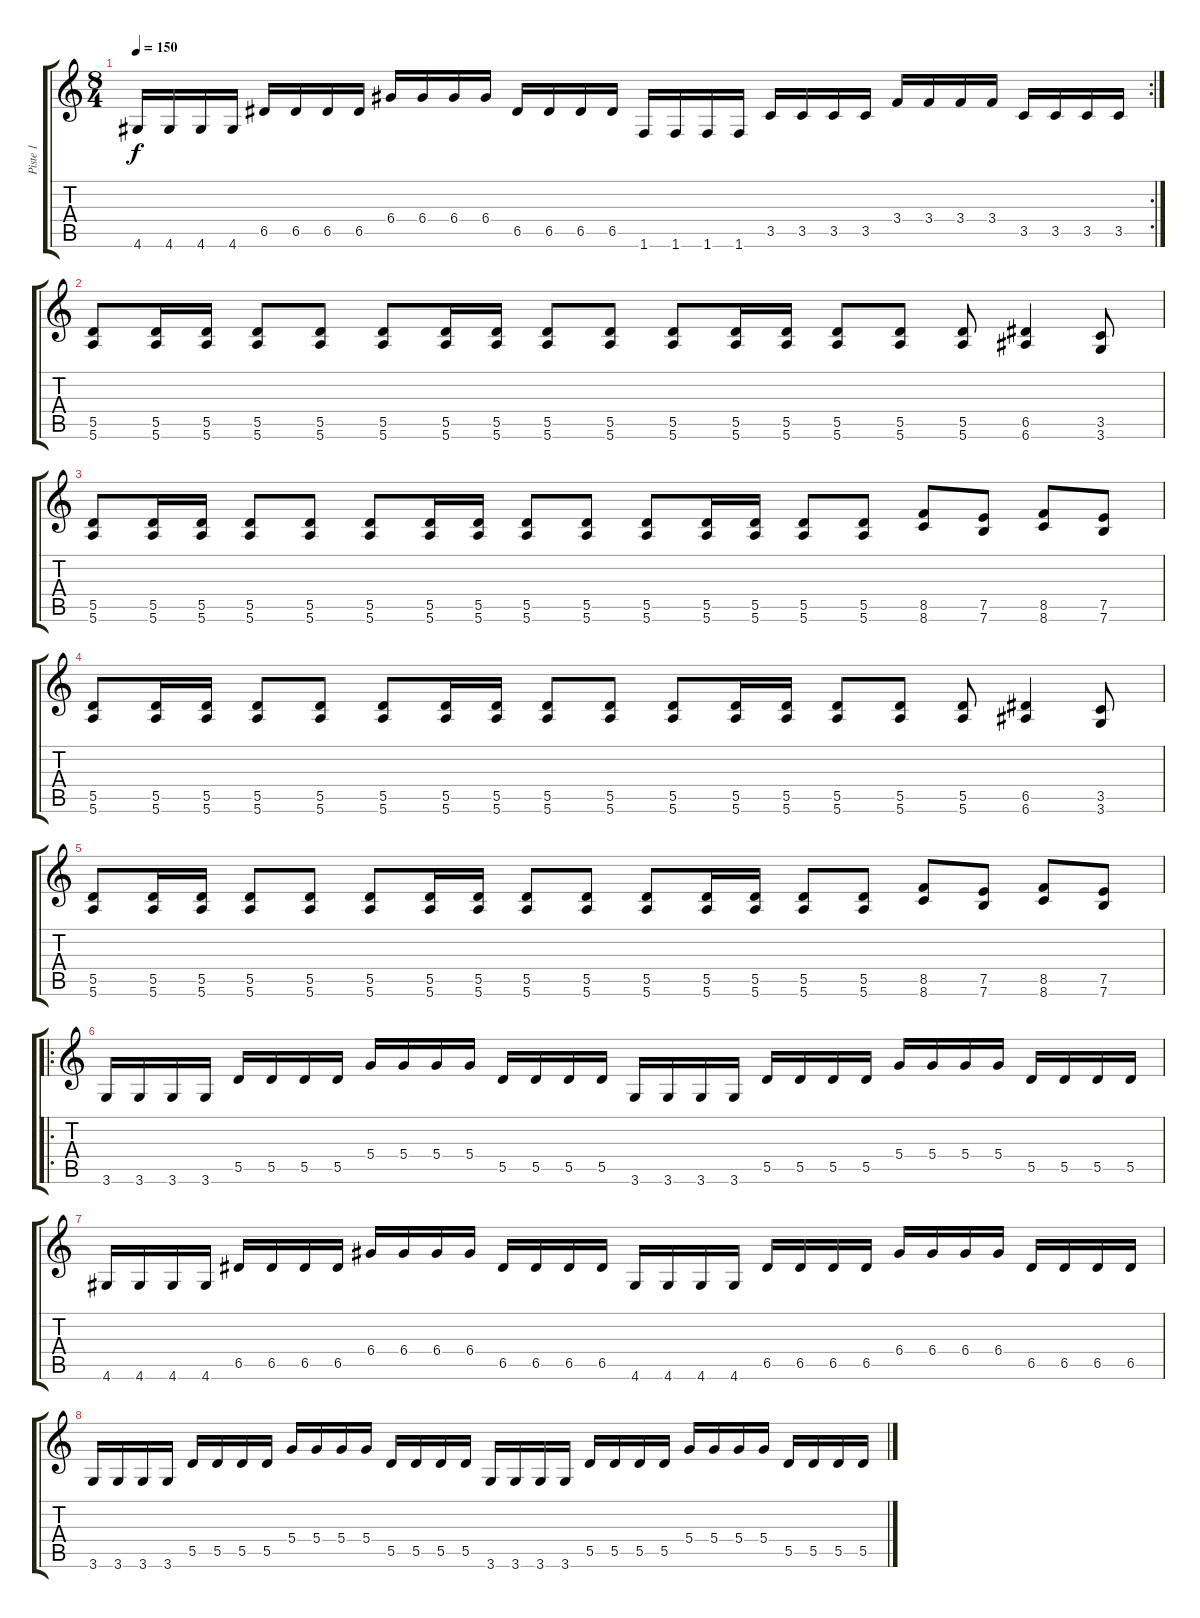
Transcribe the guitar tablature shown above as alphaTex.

\track ("Piste 1" "Piste 1") {instrument distortionguitar}
\staff {score tabs}
\tuning (E4 B3 G3 D3 A2 E2) {hide}
\rc 2
\ts (8 4)
\tempo 150
\clef g2
\ks c
4.6.16{dy f} 4.6.16 4.6.16 4.6.16 6.5.16 6.5.16 6.5.16 6.5.16 6.4.16 6.4.16 6.4.16 6.4.16 6.5.16 6.5.16 6.5.16 6.5.16 1.6.16 1.6.16 1.6.16 1.6.16 3.5.16 3.5.16 3.5.16 3.5.16 3.4.16 3.4.16 3.4.16 3.4.16 3.5.16 3.5.16 3.5.16 3.5.16 |
(5.5 5.6).8 (5.5 5.6).16 (5.5 5.6).16 (5.5 5.6).8 (5.5 5.6).8 (5.5 5.6).8 (5.5 5.6).16 (5.5 5.6).16 (5.5 5.6).8 (5.5 5.6).8 (5.5 5.6).8 (5.5 5.6).16 (5.5 5.6).16 (5.5 5.6).8 (5.5 5.6).8 (5.5 5.6).8 (6.5 6.6).4 (3.5 3.6).8 |
(5.5 5.6).8 (5.5 5.6).16 (5.5 5.6).16 (5.5 5.6).8 (5.5 5.6).8 (5.5 5.6).8 (5.5 5.6).16 (5.5 5.6).16 (5.5 5.6).8 (5.5 5.6).8 (5.5 5.6).8 (5.5 5.6).16 (5.5 5.6).16 (5.5 5.6).8 (5.5 5.6).8 (8.5 8.6).8 (7.5 7.6).8 (8.5 8.6).8 (7.5 7.6).8 |
(5.5 5.6).8 (5.5 5.6).16 (5.5 5.6).16 (5.5 5.6).8 (5.5 5.6).8 (5.5 5.6).8 (5.5 5.6).16 (5.5 5.6).16 (5.5 5.6).8 (5.5 5.6).8 (5.5 5.6).8 (5.5 5.6).16 (5.5 5.6).16 (5.5 5.6).8 (5.5 5.6).8 (5.5 5.6).8 (6.5 6.6).4 (3.5 3.6).8 |
(5.5 5.6).8 (5.5 5.6).16 (5.5 5.6).16 (5.5 5.6).8 (5.5 5.6).8 (5.5 5.6).8 (5.5 5.6).16 (5.5 5.6).16 (5.5 5.6).8 (5.5 5.6).8 (5.5 5.6).8 (5.5 5.6).16 (5.5 5.6).16 (5.5 5.6).8 (5.5 5.6).8 (8.5 8.6).8 (7.5 7.6).8 (8.5 8.6).8 (7.5 7.6).8 |
\ro
3.6.16 3.6.16 3.6.16 3.6.16 5.5.16 5.5.16 5.5.16 5.5.16 5.4.16 5.4.16 5.4.16 5.4.16 5.5.16 5.5.16 5.5.16 5.5.16 3.6.16 3.6.16 3.6.16 3.6.16 5.5.16 5.5.16 5.5.16 5.5.16 5.4.16 5.4.16 5.4.16 5.4.16 5.5.16 5.5.16 5.5.16 5.5.16 |
4.6.16 4.6.16 4.6.16 4.6.16 6.5.16 6.5.16 6.5.16 6.5.16 6.4.16 6.4.16 6.4.16 6.4.16 6.5.16 6.5.16 6.5.16 6.5.16 4.6.16 4.6.16 4.6.16 4.6.16 6.5.16 6.5.16 6.5.16 6.5.16 6.4.16 6.4.16 6.4.16 6.4.16 6.5.16 6.5.16 6.5.16 6.5.16 |
3.6.16 3.6.16 3.6.16 3.6.16 5.5.16 5.5.16 5.5.16 5.5.16 5.4.16 5.4.16 5.4.16 5.4.16 5.5.16 5.5.16 5.5.16 5.5.16 3.6.16 3.6.16 3.6.16 3.6.16 5.5.16 5.5.16 5.5.16 5.5.16 5.4.16 5.4.16 5.4.16 5.4.16 5.5.16 5.5.16 5.5.16 5.5.16
